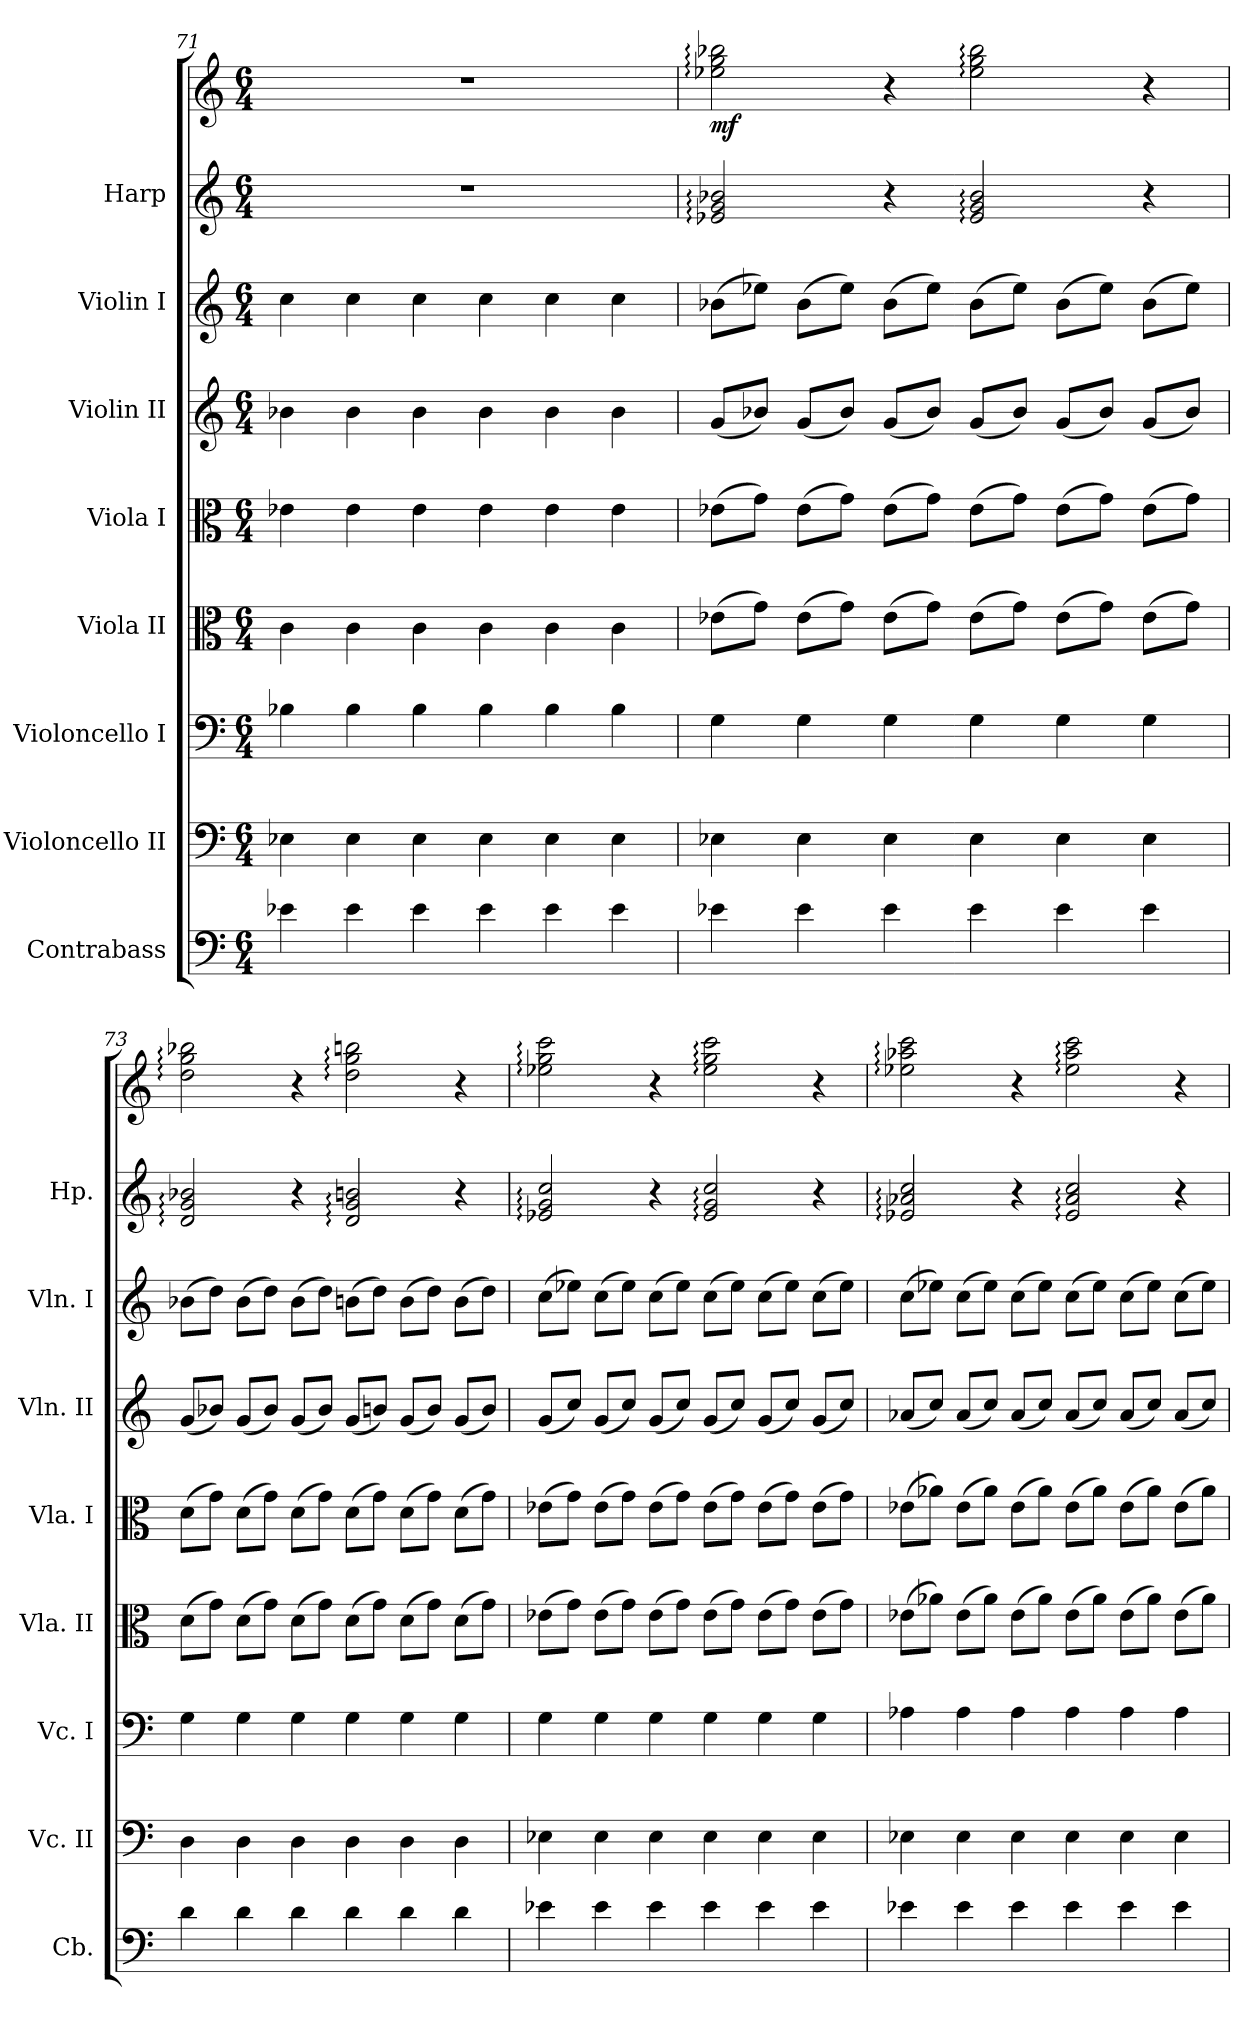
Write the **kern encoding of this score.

**kern	**kern	**kern	**kern	**kern	**kern	**kern	**kern	**kern	**dynam
*part8	*part7	*part6	*part5	*part4	*part3	*part2	*part1	*part1	*part1
*staff9	*staff8	*staff7	*staff6	*staff5	*staff4	*staff3	*staff2	*staff1	*staff1/2
*I"Contrabass	*I"Violoncello II	*I"Violoncello I	*I"Viola II	*I"Viola I	*I"Violin II	*I"Violin I	*I"Harp	*	*
*I'Cb.	*I'Vc. II	*I'Vc. I	*I'Vla. II	*I'Vla. I	*I'Vln. II	*I'Vln. I	*I'Hp.	*	*
*clefF4	*clefF4	*clefF4	*clefC3	*clefC3	*clefG2	*clefG2	*clefG2	*clefG2	*
*ITrd7c12	*	*	*	*	*	*	*	*	*
*k[]	*k[]	*k[]	*k[]	*k[]	*k[]	*k[]	*k[]	*k[]	*
*M6/4	*M6/4	*M6/4	*M6/4	*M6/4	*M6/4	*M6/4	*M6/4	*M6/4	*
=71	=71	=71	=71	=71	=71	=71	=71	=71	=71
4E-X\	4E-X\	4B-X\	4c\	4e-X\	4b-X\	4cc\	1.r	1.r	.
4E-\	4E-\	4B-\	4c\	4e-\	4b-\	4cc\	.	.	.
4E-\	4E-\	4B-\	4c\	4e-\	4b-\	4cc\	.	.	.
4E-\	4E-\	4B-\	4c\	4e-\	4b-\	4cc\	.	.	.
4E-\	4E-\	4B-\	4c\	4e-\	4b-\	4cc\	.	.	.
4E-\	4E-\	4B-\	4c\	4e-\	4b-\	4cc\	.	.	.
!!LO:PB:g=z
=72	=72	=72	=72	=72	=72	=72	=72	=72	=72
!	!	!	!	!	!	!	!	!	!LO:DY:b
4E-X\	4E-X\	4G\	(8e-X\L	(8e-X\L	(8g/L	(8b-X\L	2e-X/: 2g/: 2b-X/:	2ee-X\: 2gg\: 2bb-X\:	mf
.	.	.	8g\J)	8g\J)	8b-X/J)	8ee-X\J)	.	.	.
4E-\	4E-\	4G\	(8e-\L	(8e-\L	(8g/L	(8b-\L	.	.	.
.	.	.	8g\J)	8g\J)	8b-/J)	8ee-\J)	.	.	.
4E-\	4E-\	4G\	(8e-\L	(8e-\L	(8g/L	(8b-\L	4r	4r	.
.	.	.	8g\J)	8g\J)	8b-/J)	8ee-\J)	.	.	.
4E-\	4E-\	4G\	(8e-\L	(8e-\L	(8g/L	(8b-\L	2e-/: 2g/: 2b-/:	2ee-\: 2gg\: 2bb-\:	.
.	.	.	8g\J)	8g\J)	8b-/J)	8ee-\J)	.	.	.
4E-\	4E-\	4G\	(8e-\L	(8e-\L	(8g/L	(8b-\L	.	.	.
.	.	.	8g\J)	8g\J)	8b-/J)	8ee-\J)	.	.	.
4E-\	4E-\	4G\	(8e-\L	(8e-\L	(8g/L	(8b-\L	4r	4r	.
.	.	.	8g\J)	8g\J)	8b-/J)	8ee-\J)	.	.	.
=73	=73	=73	=73	=73	=73	=73	=73	=73	=73
4D\	4D\	4G\	(8d\L	(8d\L	(8g/L	(8b-X\L	2d/: 2g/: 2b-X/:	2dd\: 2gg\: 2bb-X\:	.
.	.	.	8g\J)	8g\J)	8b-X/J)	8dd\J)	.	.	.
4D\	4D\	4G\	(8d\L	(8d\L	(8g/L	(8b-\L	.	.	.
.	.	.	8g\J)	8g\J)	8b-/J)	8dd\J)	.	.	.
4D\	4D\	4G\	(8d\L	(8d\L	(8g/L	(8b-\L	4r	4r	.
.	.	.	8g\J)	8g\J)	8b-/J)	8dd\J)	.	.	.
4D\	4D\	4G\	(8d\L	(8d\L	(8g/L	(8bn\L	2d/: 2g/: 2bn/:	2dd\: 2gg\: 2bbn\:	.
.	.	.	8g\J)	8g\J)	8bn/J)	8dd\J)	.	.	.
4D\	4D\	4G\	(8d\L	(8d\L	(8g/L	(8b\L	.	.	.
.	.	.	8g\J)	8g\J)	8b/J)	8dd\J)	.	.	.
4D\	4D\	4G\	(8d\L	(8d\L	(8g/L	(8b\L	4r	4r	.
.	.	.	8g\J)	8g\J)	8b/J)	8dd\J)	.	.	.
=74	=74	=74	=74	=74	=74	=74	=74	=74	=74
4E-X\	4E-X\	4G\	(8e-X\L	(8e-X\L	(8g/L	(8cc\L	2e-X/: 2g/: 2cc/:	2ee-X\: 2gg\: 2ccc\:	.
.	.	.	8g\J)	8g\J)	8cc/J)	8ee-X\J)	.	.	.
4E-\	4E-\	4G\	(8e-\L	(8e-\L	(8g/L	(8cc\L	.	.	.
.	.	.	8g\J)	8g\J)	8cc/J)	8ee-\J)	.	.	.
4E-\	4E-\	4G\	(8e-\L	(8e-\L	(8g/L	(8cc\L	4r	4r	.
.	.	.	8g\J)	8g\J)	8cc/J)	8ee-\J)	.	.	.
4E-\	4E-\	4G\	(8e-\L	(8e-\L	(8g/L	(8cc\L	2e-/: 2g/: 2cc/:	2ee-\: 2gg\: 2ccc\:	.
.	.	.	8g\J)	8g\J)	8cc/J)	8ee-\J)	.	.	.
4E-\	4E-\	4G\	(8e-\L	(8e-\L	(8g/L	(8cc\L	.	.	.
.	.	.	8g\J)	8g\J)	8cc/J)	8ee-\J)	.	.	.
4E-\	4E-\	4G\	(8e-\L	(8e-\L	(8g/L	(8cc\L	4r	4r	.
.	.	.	8g\J)	8g\J)	8cc/J)	8ee-\J)	.	.	.
=75	=75	=75	=75	=75	=75	=75	=75	=75	=75
4E-X\	4E-X\	4A-X\	(8e-X\L	(8e-X\L	(8a-X/L	(8cc\L	2e-X/: 2a-X/: 2cc/:	2ee-X\: 2aa-X\: 2ccc\:	.
.	.	.	8a-X\J)	8a-X\J)	8cc/J)	8ee-X\J)	.	.	.
4E-\	4E-\	4A-\	(8e-\L	(8e-\L	(8a-/L	(8cc\L	.	.	.
.	.	.	8a-\J)	8a-\J)	8cc/J)	8ee-\J)	.	.	.
4E-\	4E-\	4A-\	(8e-\L	(8e-\L	(8a-/L	(8cc\L	4r	4r	.
.	.	.	8a-\J)	8a-\J)	8cc/J)	8ee-\J)	.	.	.
4E-\	4E-\	4A-\	(8e-\L	(8e-\L	(8a-/L	(8cc\L	2e-/: 2a-/: 2cc/:	2ee-\: 2aa-\: 2ccc\:	.
.	.	.	8a-\J)	8a-\J)	8cc/J)	8ee-\J)	.	.	.
4E-\	4E-\	4A-\	(8e-\L	(8e-\L	(8a-/L	(8cc\L	.	.	.
.	.	.	8a-\J)	8a-\J)	8cc/J)	8ee-\J)	.	.	.
4E-\	4E-\	4A-\	(8e-\L	(8e-\L	(8a-/L	(8cc\L	4r	4r	.
.	.	.	8a-\J)	8a-\J)	8cc/J)	8ee-\J)	.	.	.
=	=	=	=	=	=	=	=	=	=
*-	*-	*-	*-	*-	*-	*-	*-	*-	*-
